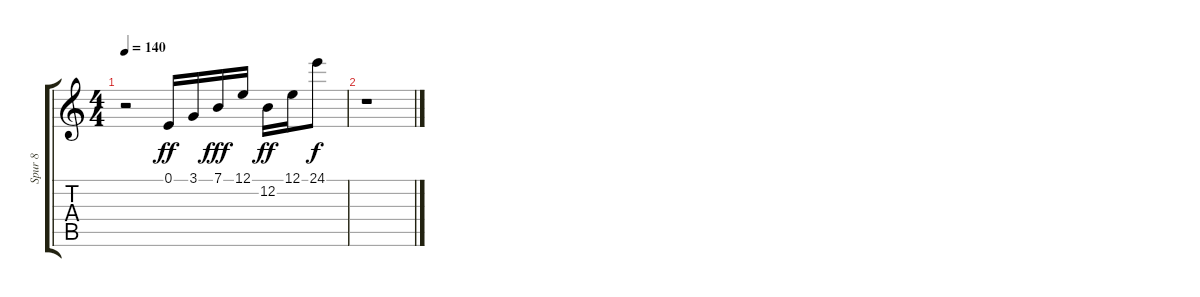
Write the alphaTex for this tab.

\track ("Spur 8" "Spur 8") {instrument brasssection}
\staff {score tabs}
\tuning (E4 B3 G3 D3 A2 E2) {hide}
\ts (4 4)
\tempo 140
\clef g2
\ks c
r.2{dy f} 0.1.16{dy ff} 3.1.16 7.1.16{dy fff} 12.1.16 12.2.16{dy ff} 12.1.16 24.1.8{dy f} |
r.1
